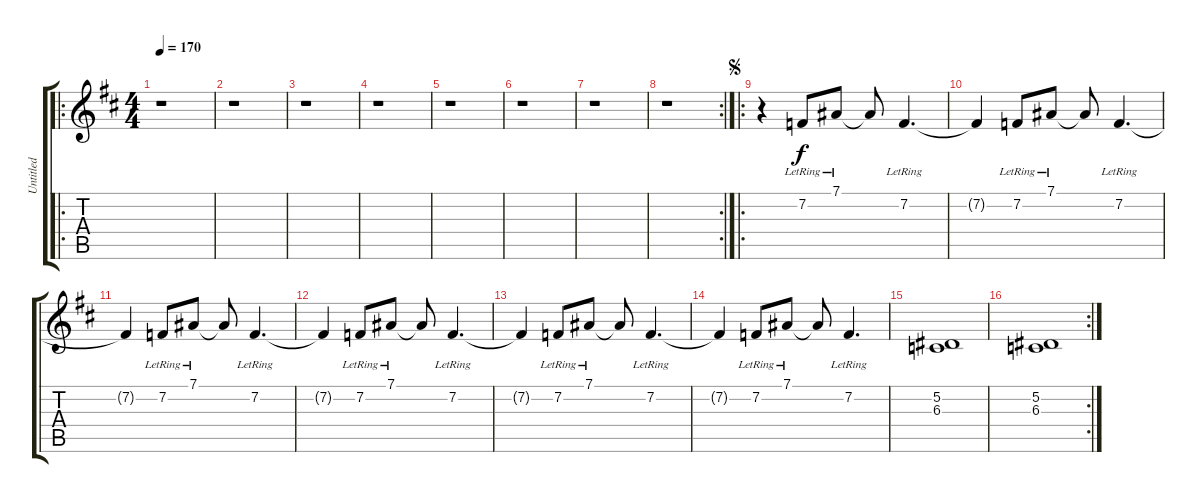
\track ("Untitled" "Untitled") {instrument lead2sawtooth}
\staff {score tabs}
\tuning (Eb4 Bb3 Gb3 Db3 Ab2 Eb2) {hide}
\ro
\ts (4 4)
\tempo 170
\clef g2
\ks d
r.1{dy f instrument lead2sawtooth} |
r.1 |
r.1 |
r.1 |
r.1 |
r.1 |
r.1 |
\rc 2
r.1 |
\ro
\jump segno
r.4 7.2{lr}.8 7.1{lr}.8 7.1{t}.8 7.2{lr}.4{d} |
7.2{t}.4 7.2{lr}.8 7.1{lr}.8 7.1{t}.8 7.2{lr}.4{d} |
7.2{t}.4 7.2{lr}.8 7.1{lr}.8 7.1{t}.8 7.2{lr}.4{d} |
7.2{t}.4 7.2{lr}.8 7.1{lr}.8 7.1{t}.8 7.2{lr}.4{d} |
7.2{t}.4 7.2{lr}.8 7.1{lr}.8 7.1{t}.8 7.2{lr}.4{d} |
7.2{t}.4 7.2{lr}.8 7.1{lr}.8 7.1{t}.8 7.2{lr}.4{d} |
(5.2 6.3).1 |
\rc 2
(5.2 6.3).1
